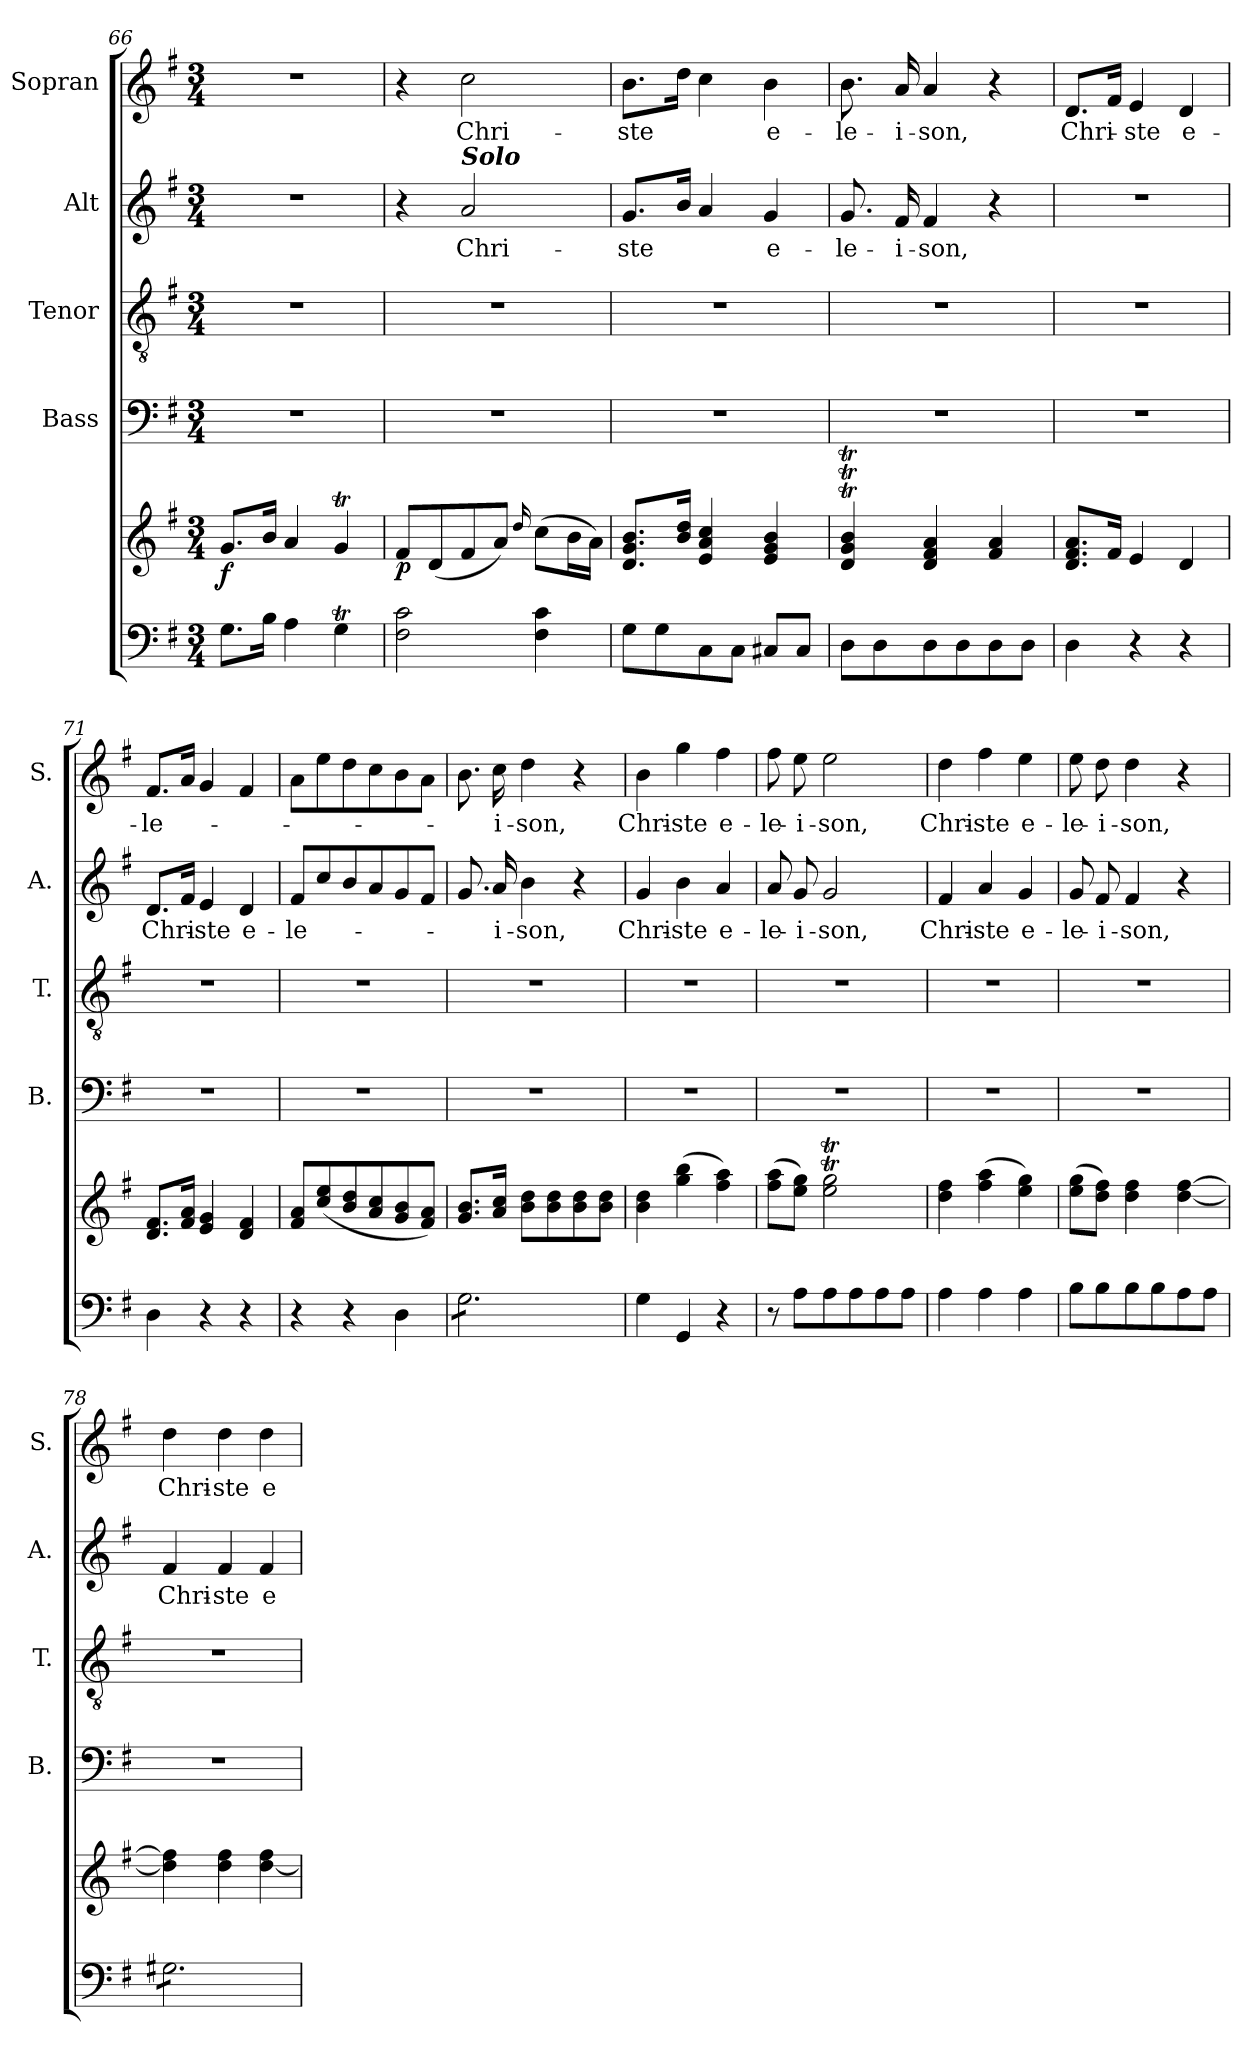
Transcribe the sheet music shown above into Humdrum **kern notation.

**kern	**kern	**dynam	**kern	**kern	**kern	**text	**kern	**text
*part5	*part5	*part5	*part4	*part3	*part2	*part2	*part1	*part1
*staff6	*staff5	*staff5/6	*staff4	*staff3	*staff2	*staff2	*staff1	*staff1
*	*	*	*I"Bass	*I"Tenor	*I"Alt	*	*I"Sopran	*
*	*	*	*I'B.	*I'T.	*I'A.	*	*I'S.	*
*clefF4	*clefG2	*	*clefF4	*clefGv2	*clefG2	*	*clefG2	*
*k[f#]	*k[f#]	*	*k[f#]	*k[f#]	*k[f#]	*	*k[f#]	*
*G:	*G:	*	*G:	*G:	*G:	*	*G:	*
*M3/4	*M3/4	*	*M3/4	*M3/4	*M3/4	*	*M3/4	*
=66	=66	=66	=66	=66	=66	=66	=66	=66
!	!	!LO:DY:b	!	!	!	!	!	!
8.G\L	8.g/L	f	2.r	2.r	2.r	.	2.r	.
16B\Jk	16b/Jk	.	.	.	.	.	.	.
4A\	4a/	.	.	.	.	.	.	.
4GT\	4gT/	.	.	.	.	.	.	.
=67	=67	=67	=67	=67	=67	=67	=67	=67
!	!	!LO:DY:b	!	!	!	!	!	!
2F#\ 2c\	8f#/L	p	2.r	2.r	4r	.	4r	.
.	(<8d/	.	.	.	.	.	.	.
!	!	!	!	!	!LO:TX:a:Bi:t=Solo	!	!	!
!	!	!	!	!	!	!LO:LY:b	!	!LO:LY:b
.	8f#/	.	.	.	2a/	Chri-	2cc\	Chri-
.	8a/J)	.	.	.	.	.	.	.
.	16qqdd/	.	.	.	.	.	.	.
4F#\ 4c\	(>8cc\L	.	.	.	.	.	.	.
.	16b\L	.	.	.	.	.	.	.
.	16a\JJ)	.	.	.	.	.	.	.
=68	=68	=68	=68	=68	=68	=68	=68	=68
!	!	!	!	!	!	!LO:LY:b	!	!LO:LY:b
8G\L	8.d/ 8.g/ 8.b/L	.	2.r	2.r	8.g/L	-ste	8.b\L	-ste
8G\	.	.	.	.	.	.	.	.
.	16b/ 16dd/Jk	.	.	.	16b/Jk	.	16dd\Jk	.
8C\	4e/ 4a/ 4cc/	.	.	.	4a/	.	4cc\	.
8C\J	.	.	.	.	.	.	.	.
!	!	!	!	!	!	!LO:LY:b	!	!LO:LY:b
8C#X/L	4e/ 4g/ 4b/	.	.	.	4g/	e-	4b\	e-
8C#/J	.	.	.	.	.	.	.	.
=69	=69	=69	=69	=69	=69	=69	=69	=69
!	!	!	!	!	!	!LO:LY:b	!	!LO:LY:b
8D\L	4d/T 4g/T 4b/T	.	2.r	2.r	8.g/	-le-	8.b\	-le-
8D\	.	.	.	.	.	.	.	.
!	!	!	!	!	!	!LO:LY:b	!	!LO:LY:b
.	.	.	.	.	16f#/	-i-	16a/	-i-
!	!	!	!	!	!	!LO:LY:b	!	!LO:LY:b
8D\	4d/ 4f#/ 4a/	.	.	.	4f#/	-son,	4a/	-son,
8D\	.	.	.	.	.	.	.	.
8D\	4f#/ 4a/	.	.	.	4r	.	4r	.
8D\J	.	.	.	.	.	.	.	.
=70	=70	=70	=70	=70	=70	=70	=70	=70
!	!	!	!	!	!	!	!	!LO:LY:b
4D\	8.d/ 8.f#/ 8.a/L	.	2.r	2.r	2.r	.	8.d/L	Chri-
.	16f#/Jk	.	.	.	.	.	16f#/Jk	.
!	!	!	!	!	!	!	!	!LO:LY:b
4r	4e/	.	.	.	.	.	4e/	-ste
!	!	!	!	!	!	!	!	!LO:LY:b
4r	4d/	.	.	.	.	.	4d/	e-
!!LO:PB:g=z
=71	=71	=71	=71	=71	=71	=71	=71	=71
!	!	!	!	!	!	!LO:LY:b	!	!LO:LY:b
4D\	8.d/ 8.f#/L	.	2.r	2.r	8.d/L	Chri-	8.f#/L	-le-
.	16f#/ 16a/Jk	.	.	.	16f#/Jk	.	16a/Jk	.
!	!	!	!	!	!	!LO:LY:b	!	!
4r	4e/ 4g/	.	.	.	4e/	-ste	4g/	.
!	!	!	!	!	!	!LO:LY:b	!	!
4r	4d/ 4f#/	.	.	.	4d/	e-	4f#/	.
=72	=72	=72	=72	=72	=72	=72	=72	=72
!	!	!	!	!	!	!LO:LY:b	!	!
4r	8f#/ 8a/L	.	2.r	2.r	8f#/L	-le-	8a\L	.
.	(<8cc/ 8ee/	.	.	.	8cc/	.	8ee\	.
4r	8b/ 8dd/	.	.	.	8b/	.	8dd\	.
.	8a/ 8cc/	.	.	.	8a/	.	8cc\	.
4D\	8g/ 8b/	.	.	.	8g/	.	8b\	.
.	8f#/ 8a/J)	.	.	.	8f#/J	.	8a\J	.
=73	=73	=73	=73	=73	=73	=73	=73	=73
*tremolo	*	*	*	*	*	*	*	*
8G\L	8.g/ 8.b/L	.	2.r	2.r	8.g/	.	8.b\	.
8G\	.	.	.	.	.	.	.	.
!	!	!	!	!	!	!LO:LY:b	!	!LO:LY:b
.	16a/ 16cc/Jk	.	.	.	16a/	-i-	16cc\	-i-
!	!	!	!	!	!	!LO:LY:b	!	!LO:LY:b
8G\	8b\ 8dd\L	.	.	.	4b\	-son,	4dd\	-son,
8G\	8b\ 8dd\	.	.	.	.	.	.	.
8G\	8b\ 8dd\	.	.	.	4r	.	4r	.
8G\J	8b\ 8dd\J	.	.	.	.	.	.	.
*Xtremolo	*	*	*	*	*	*	*	*
=74	=74	=74	=74	=74	=74	=74	=74	=74
!	!	!	!	!	!	!LO:LY:b	!	!LO:LY:b
4G\	4b\ 4dd\	.	2.r	2.r	4g/	Chri-	4b\	Chri-
!	!	!	!	!	!	!LO:LY:b	!	!LO:LY:b
4GG/	(>4gg\ 4bb\	.	.	.	4b\	-ste	4gg\	-ste
!	!	!	!	!	!	!LO:LY:b	!	!LO:LY:b
4r	4ff#\ 4aa\)	.	.	.	4a/	e-	4ff#\	e-
=75	=75	=75	=75	=75	=75	=75	=75	=75
!	!	!	!	!	!	!LO:LY:b	!	!LO:LY:b
8r	(>8ff#\ 8aa\L	.	2.r	2.r	8a/	-le-	8ff#\	-le-
!	!	!	!	!	!	!LO:LY:b	!	!LO:LY:b
8A\L	8ee\ 8gg\J)	.	.	.	8g/	-i-	8ee\	-i-
!	!	!	!	!	!	!LO:LY:b	!	!LO:LY:b
8A\	2ee\T 2gg\T	.	.	.	2g/	-son,	2ee\	-son,
8A\	.	.	.	.	.	.	.	.
8A\	.	.	.	.	.	.	.	.
8A\J	.	.	.	.	.	.	.	.
=76	=76	=76	=76	=76	=76	=76	=76	=76
!	!	!	!	!	!	!LO:LY:b	!	!LO:LY:b
4A\	4dd\ 4ff#\	.	2.r	2.r	4f#/	Chri-	4dd\	Chri-
!	!	!	!	!	!	!LO:LY:b	!	!LO:LY:b
4A\	(>4ff#\ 4aa\	.	.	.	4a/	-ste	4ff#\	-ste
!	!	!	!	!	!	!LO:LY:b	!	!LO:LY:b
4A\	4ee\ 4gg\)	.	.	.	4g/	e-	4ee\	e-
=77	=77	=77	=77	=77	=77	=77	=77	=77
!	!	!	!	!	!	!LO:LY:b	!	!LO:LY:b
8B\L	(>8ee\ 8gg\L	.	2.r	2.r	8g/	-le-	8ee\	-le-
!	!	!	!	!	!	!LO:LY:b	!	!LO:LY:b
8B\	8dd\ 8ff#\J)	.	.	.	8f#/	-i-	8dd\	-i-
!	!	!	!	!	!	!LO:LY:b	!	!LO:LY:b
8B\	4dd\ 4ff#\	.	.	.	4f#/	-son,	4dd\	-son,
8B\	.	.	.	.	.	.	.	.
8A\	[4dd\ [4ff#\	.	.	.	4r	.	4r	.
8A\J	.	.	.	.	.	.	.	.
!!LO:LB:g=z
=78	=78	=78	=78	=78	=78	=78	=78	=78
!	!	!	!	!	!	!LO:LY:b	!	!LO:LY:b
*tremolo	*	*	*	*	*	*	*	*
8G#X\L	4dd\] 4ff#\]	.	2.r	2.r	4f#/	Chri-	4dd\	Chri-
8G#X\	.	.	.	.	.	.	.	.
!	!	!	!	!	!	!LO:LY:b	!	!LO:LY:b
8G#X\	4dd\ 4ff#\	.	.	.	4f#/	-ste	4dd\	-ste
8G#X\	.	.	.	.	.	.	.	.
!	!	!	!	!	!	!LO:LY:b	!	!LO:LY:b
8G#X\	[<4dd\ 4ff#\	.	.	.	4f#/	e-	4dd\	e-
8G#X\J	.	.	.	.	.	.	.	.
*Xtremolo	*	*	*	*	*	*	*	*
=	=	=	=	=	=	=	=	=
*-	*-	*-	*-	*-	*-	*-	*-	*-
